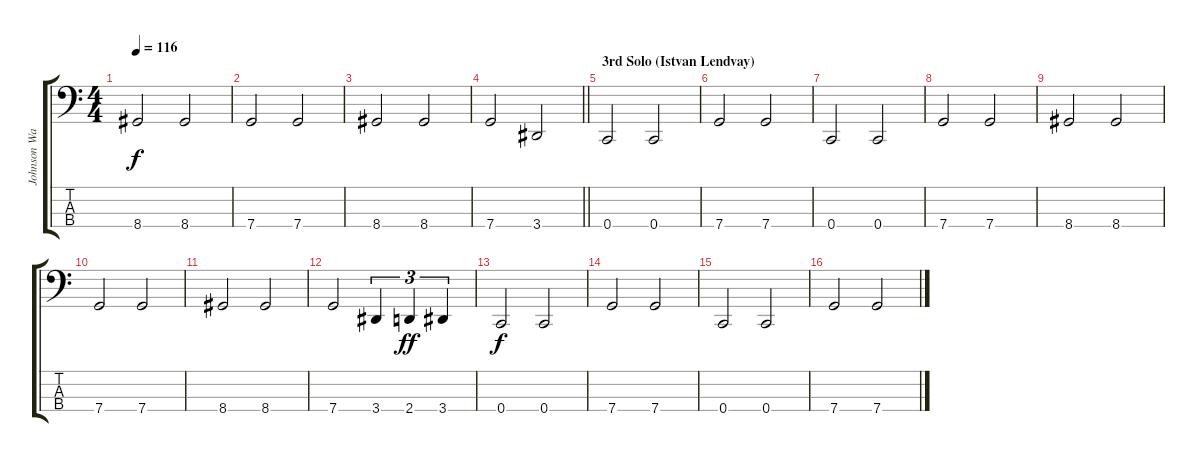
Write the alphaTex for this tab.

\track ("Johnson Wang" "Johnson Wa") {instrument electricbassfinger}
\staff {score tabs}
\tuning (F2 C2 G1 C1) {hide}
\ts (4 4)
\tempo 116
\clef f4
\ks c
8.4.2{dy f} 8.4.2 |
7.4.2 7.4.2 |
8.4.2 8.4.2 |
\barLineRight lightlight
7.4.2 3.4.2 |
\section ("" "3rd Solo (Istvan Lendvay) ")
0.4.2 0.4.2 |
7.4.2 7.4.2 |
0.4.2 0.4.2 |
7.4.2 7.4.2 |
8.4.2 8.4.2 |
7.4.2 7.4.2 |
8.4.2 8.4.2 |
7.4.2 3.4.4{tu (3 2)} 2.4.4{tu (3 2) dy ff} 3.4.4{tu (3 2)} |
0.4.2{dy f} 0.4.2 |
7.4.2 7.4.2 |
0.4.2 0.4.2 |
7.4.2 7.4.2
